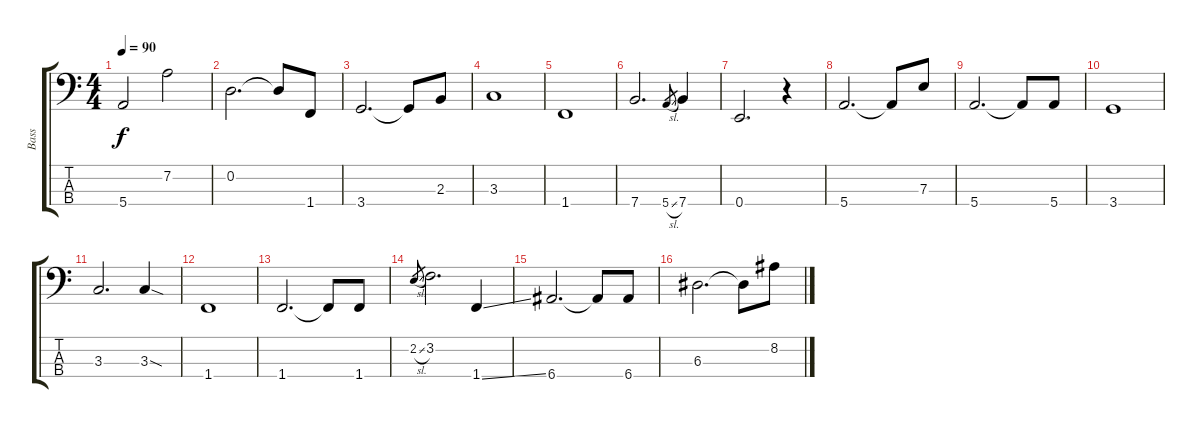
\track ("Bass" "Bass") {instrument electricbassfinger}
\staff {score tabs}
\tuning (G2 D2 A1 E1) {hide}
\ts (4 4)
\tempo 90
\clef f4
\ks c
5.4.2{dy f} 7.2.2 |
0.2.2{d} 0.2{t}.8 1.4.8 |
3.4.2{d} 3.4{t}.8 2.3.8 |
3.3.1 |
1.4.1 |
7.4.2{d} 5.4{sl}.8{gr} 7.4.4 |
0.4.2{d} r.4 |
5.4.2{d} 5.4{t}.8 7.3.8 |
5.4.2{d} 5.4{t}.8 5.4.8 |
3.4.1 |
3.3.2{d} 3.3{sod}.4 |
1.4.1 |
1.4.2{d} 1.4{t}.8 1.4.8 |
2.2{sl}.8{gr} 3.2.2{d} 1.4{ss}.4 |
6.4.2{d} 6.4{t}.8 6.4.8 |
6.3.2{d} 6.3{t}.8 8.2.8
